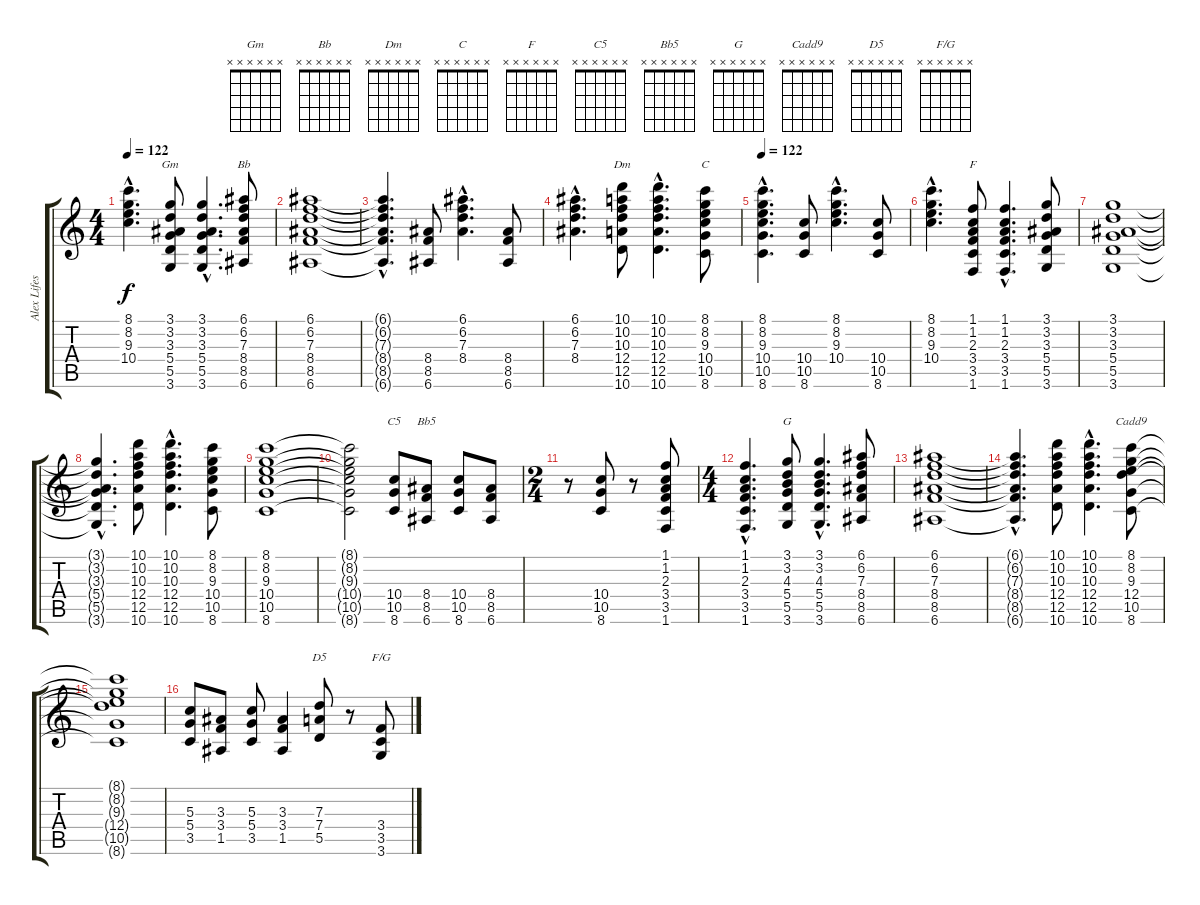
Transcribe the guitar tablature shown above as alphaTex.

\track ("Alex Lifeson" "Alex Lifes") {instrument distortionguitar}
\staff {score tabs}
\tuning (E4 B3 G3 D3 A2 E2) {hide}
\chord ("Gm" x x x x x x) {firstfret 0}
\chord ("Bb" x x x x x x) {firstfret 0}
\chord ("Dm" x x x x x x) {firstfret 0}
\chord ("C" x x x x x x) {firstfret 0}
\chord ("F" x x x x x x) {firstfret 0}
\chord ("C5" x x x x x x) {firstfret 0}
\chord ("Bb5" x x x x x x) {firstfret 0}
\chord ("G" x x x x x x) {firstfret 0}
\chord ("Cadd9" x x x x x x) {firstfret 0}
\chord ("D5" x x x x x x) {firstfret 0}
\chord ("F/G" x x x x x x) {firstfret 0}
\ts (4 4)
\tempo 122
\clef g2
\ks c
(8.1{hac} 8.2{hac} 9.3{hac} 10.4{hac}).4{d dy f} (3.1 3.2 3.3 5.4 5.5 3.6).8{ch "Gm"} (3.1{hac} 3.2{hac} 3.3{hac} 5.4{hac} 5.5{hac} 3.6{hac}).4{d} (6.1 6.2 7.3 8.4 8.5 6.6).8{ch "Bb"} |
(6.1 6.2 7.3 8.4 8.5 6.6).1 |
(6.1{hac t} 6.2{hac t} 7.3{hac t} 8.4{hac t} 8.5{hac t} 6.6{hac t}).4{d} (8.4 8.5 6.6).8 (6.1{hac} 6.2{hac} 7.3{hac} 8.4{hac}).4{d} (8.4 8.5 6.6).8 |
(6.1{hac} 6.2{hac} 7.3{hac} 8.4{hac}).4{d} (10.1 10.2 10.3 12.4 12.5 10.6).8{ch "Dm"} (10.1{hac} 10.2{hac} 10.3{hac} 12.4{hac} 12.5{hac} 10.6{hac}).4{d} (8.1 8.2 9.3 10.4 10.5 8.6).8{ch "C"} |
\tempo 122
(8.1{hac} 8.2{hac} 9.3{hac} 10.4{hac} 10.5{hac} 8.6{hac}).4{d} (10.4 10.5 8.6).8 (8.1{hac} 8.2{hac} 9.3{hac} 10.4{hac}).4{d} (10.4 10.5 8.6).8 |
(8.1{hac} 8.2{hac} 9.3{hac} 10.4{hac}).4{d} (1.1 1.2 2.3 3.4 3.5 1.6).8{ch "F"} (1.1{hac} 1.2{hac} 2.3{hac} 3.4{hac} 3.5{hac} 1.6{hac}).4{d} (3.1 3.2 3.3 5.4 5.5 3.6).8 |
(3.1 3.2 3.3 5.4 5.5 3.6).1 |
(3.1{hac t} 3.2{hac t} 3.3{hac t} 5.4{hac t} 5.5{hac t} 3.6{hac t}).4{d} (10.1 10.2 10.3 12.4 12.5 10.6).8 (10.1{hac} 10.2{hac} 10.3{hac} 12.4{hac} 12.5{hac} 10.6{hac}).4{d} (8.1 8.2 9.3 10.4 10.5 8.6).8 |
(8.1 8.2 9.3 10.4 10.5 8.6).1 |
(8.1{t} 8.2{t} 9.3{t} 10.4{t} 10.5{t} 8.6{t}).2 (10.4 10.5 8.6).8{ch "C5"} (8.4 8.5 6.6).8{ch "Bb5"} (10.4 10.5 8.6).8 (8.4 8.5 6.6).8 |
\ts (2 4)
r.8 (10.4 10.5 8.6).8 r.8 (1.1 1.2 2.3 3.4 3.5 1.6).8 |
\ts (4 4)
(1.1{hac} 1.2{hac} 2.3{hac} 3.4{hac} 3.5{hac} 1.6{hac}).4{d} (3.1 3.2 4.3 5.4 5.5 3.6).8{ch "G"} (3.1{hac} 3.2{hac} 4.3{hac} 5.4{hac} 5.5{hac} 3.6{hac}).4{d} (6.1 6.2 7.3 8.4 8.5 6.6).8 |
(6.1 6.2 7.3 8.4 8.5 6.6).1 |
(6.1{hac t} 6.2{hac t} 7.3{hac t} 8.4{hac t} 8.5{hac t} 6.6{hac t}).4{d} (10.1 10.2 10.3 12.4 12.5 10.6).8 (10.1{hac} 10.2{hac} 10.3{hac} 12.4{hac} 12.5{hac} 10.6{hac}).4{d} (8.1 8.2 9.3 12.4 10.5 8.6).8{ch "Cadd9"} |
(8.1{t} 8.2{t} 9.3{t} 12.4{t} 10.5{t} 8.6{t}).1 |
(5.3 5.4 3.5).8 (3.3 3.4 1.5).8 (5.3 5.4 3.5).8 (3.3 3.4 1.5).4 (7.3 7.4 5.5).8{ch "D5"} r.8 (3.4 3.5 3.6).8{ch "F/G"}
